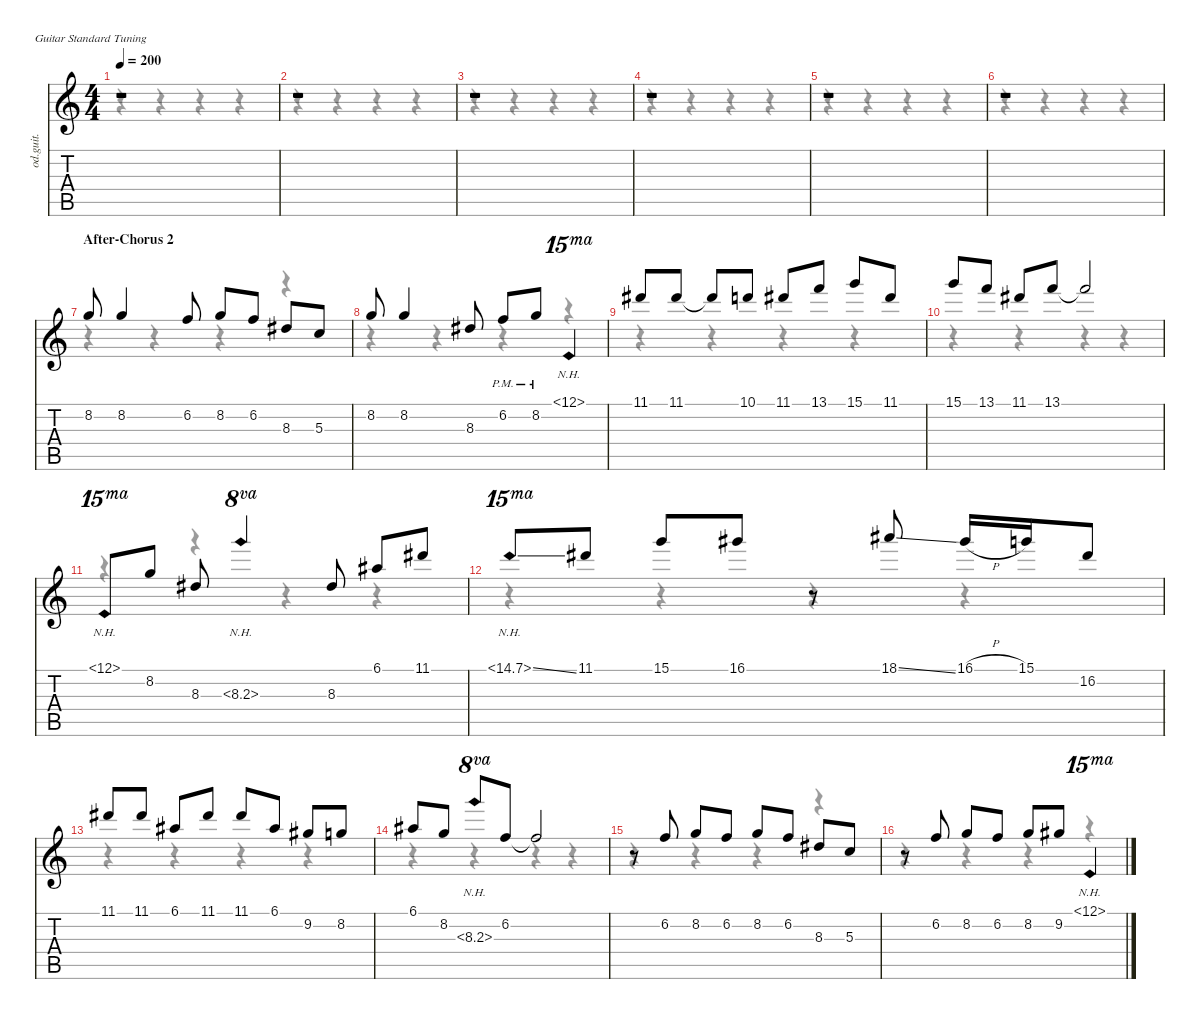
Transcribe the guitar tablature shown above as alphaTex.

\defaultSystemsLayout 4
\hideDynamics
\bracketExtendMode nobrackets
\otherSystemsTrackNameOrientation horizontal
\track ("Herman Li (Lead Guitar)" "od.guit.") {instrument overdrivenguitar}
\staff {score tabs}
\tuning (E4 B3 G3 D3 A2 E2)
\voice
\ts (4 4)
\tempo 200
\clef g2
\ks c
r.1{dy mf beam Up} |
r.1{beam Up} |
r.1{beam Up} |
r.1{beam Up} |
r.1{beam Up} |
r.1{beam Up} |
\section ("" "After-Chorus 2")
8.2.8{dy f beam Up} 8.2.4{beam Up} 6.2.8{beam Up} 8.2.8{beam Up} 6.2.8{beam Up} 8.3{acc #}.8{beam Up} 5.3.8{beam Up} |
8.2.8{beam Up} 8.2.4{beam Up} 8.3{acc #}.8{beam Up} 6.2{pm}.8{beam Up} 8.2{pm}.8{beam Up} 6.1{nh acc #}.4{ot 15ma beam Up} |
11.1{acc #}.8{beam Up} 11.1{acc #}.8{beam Up} 11.1{t acc #}.8{beam Up} 10.1.8{beam Up} 11.1{acc #}.8{beam Up} 13.1.8{beam Up} 15.1.8{beam Up} 11.1{acc #}.8{beam Up} |
15.1.8{beam Up} 13.1.8{beam Up} 11.1{acc #}.8{beam Up} 13.1.8{beam Up} 13.1{t}.2{beam Up} |
6.1{nh acc #}.8{ot 15ma beam Up} 8.2.8{beam Up} 8.3{acc #}.8{beam Up} 8.3{nh acc #}.4{ot 8va beam Up} 8.3{acc #}.8{beam Up} 6.1{acc #}.8{beam Up} 11.1{acc #}.8{beam Up} |
15.1{nh ss}.8{ot 15ma beam Up} 11.1{acc #}.8{beam Up} 15.1.8{beam Up} 16.1{acc #}.8{beam Up} r.8{beam Up} 18.1{ss acc #}.8{beam Up} 16.1{h acc #}.16{beam Up} 15.1.16{beam Up} 16.2{acc #}.8{beam Up} |
11.1{acc #}.8{beam Up} 11.1{acc #}.8{beam Up} 6.1{acc #}.8{beam Up} 11.1{acc #}.8{beam Up} 11.1{acc #}.8{beam Up} 6.1{acc #}.8{beam Up} 9.2{acc #}.8{beam Up} 8.2.8{beam Up} |
6.1{acc #}.8{beam Up} 8.2.8{beam Up} 8.3{nh acc #}.8{ot 8va beam Up} 6.2.8{beam Up} 6.2{t}.2{beam Up} |
r.8{beam Up} 6.2.8{beam Up} 8.2.8{beam Up} 6.2.8{beam Up} 8.2.8{beam Up} 6.2.8{beam Up} 8.3{acc #}.8{beam Up} 5.3.8{beam Up} |
r.8{beam Up} 6.2.8{beam Up} 8.2.8{beam Up} 6.2.8{beam Up} 8.2.8{beam Up} 9.2{acc #}.8{beam Up} 6.1{nh acc #}.4{ot 15ma beam Up}
\voice
\clef g2
\ottava regular
\simile none
\ks c
r.4{dy mf beam Down} r.4{beam Down} r.4{beam Down} r.4{beam Down} |
r.4{beam Down} r.4{beam Down} r.4{beam Down} r.4{beam Down} |
r.4{beam Down} r.4{beam Down} r.4{beam Down} r.4{beam Down} |
r.4{beam Down} r.4{beam Down} r.4{beam Down} r.4{beam Down} |
r.4{beam Down} r.4{beam Down} r.4{beam Down} r.4{beam Down} |
r.4{beam Down} r.4{beam Down} r.4{beam Down} r.4{beam Down} |
r.4{beam Down} r.4{beam Down} r.4{beam Down} r.4{beam Down} |
r.4{beam Down} r.4{beam Down} r.4{beam Down} r.4{beam Down} |
r.4{beam Down} r.4{beam Down} r.4{beam Down} r.4{beam Down} |
r.4{beam Down} r.4{beam Down} r.4{beam Down} r.4{beam Down} |
r.4{beam Down} r.4{beam Down} r.4{beam Down} r.4{beam Down} |
r.4{beam Down} r.4{beam Down} r.4{beam Down} r.4{beam Down} |
r.4{beam Down} r.4{beam Down} r.4{beam Down} r.4{beam Down} |
r.4{beam Down} r.4{beam Down} r.4{beam Down} r.4{beam Down} |
r.4{beam Down} r.4{beam Down} r.4{beam Down} r.4{beam Down} |
r.4{beam Down} r.4{beam Down} r.4{beam Down} r.4{beam Down}
